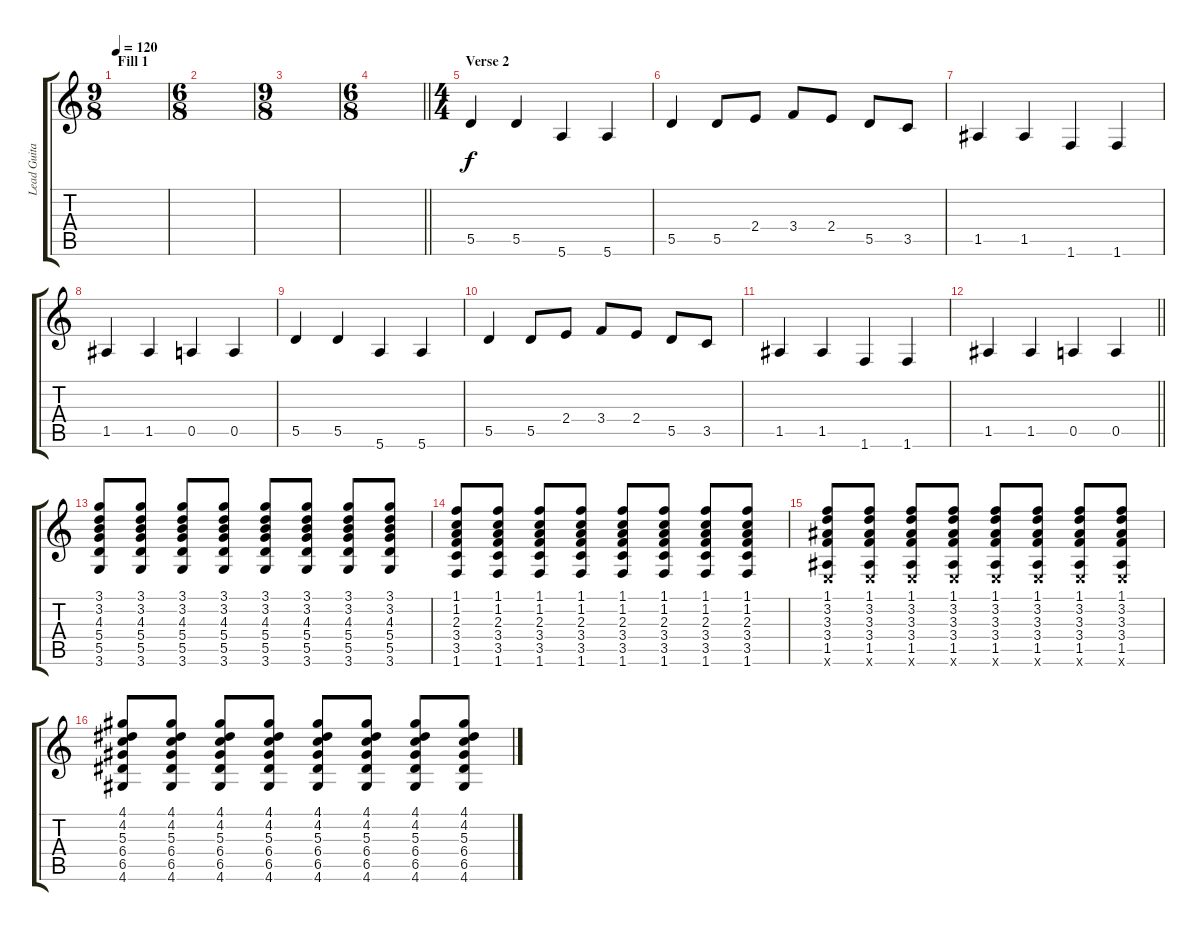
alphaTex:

\track ("Lead Guitar" "Lead Guita") {instrument distortionguitar}
\staff {score tabs}
\tuning (E4 B3 G3 D3 A2 E2) {hide}
\ts (9 8)
\section ("" "Fill 1")
\tempo 120
\clef g2
\ks c
|
\ts (6 8)
|
\ts (9 8)
|
\ts (6 8)
\barLineRight lightlight
|
\ts (4 4)
\section ("" "Verse 2")
5.5.4 5.5.4 5.6.4 5.6.4 |
5.5.4 5.5.8 2.4.8 3.4.8 2.4.8 5.5.8 3.5.8 |
1.5.4 1.5.4 1.6.4 1.6.4 |
1.5.4 1.5.4 0.5.4 0.5.4 |
5.5.4 5.5.4 5.6.4 5.6.4 |
5.5.4 5.5.8 2.4.8 3.4.8 2.4.8 5.5.8 3.5.8 |
1.5.4 1.5.4 1.6.4 1.6.4 |
\barLineRight lightlight
1.5.4 1.5.4 0.5.4 0.5.4 |
(3.1 3.2 4.3 5.4 5.5 3.6).8 (3.1 3.2 4.3 5.4 5.5 3.6).8 (3.1 3.2 4.3 5.4 5.5 3.6).8 (3.1 3.2 4.3 5.4 5.5 3.6).8 (3.1 3.2 4.3 5.4 5.5 3.6).8 (3.1 3.2 4.3 5.4 5.5 3.6).8 (3.1 3.2 4.3 5.4 5.5 3.6).8 (3.1 3.2 4.3 5.4 5.5 3.6).8 |
(1.1 1.2 2.3 3.4 3.5 1.6).8 (1.1 1.2 2.3 3.4 3.5 1.6).8 (1.1 1.2 2.3 3.4 3.5 1.6).8 (1.1 1.2 2.3 3.4 3.5 1.6).8 (1.1 1.2 2.3 3.4 3.5 1.6).8 (1.1 1.2 2.3 3.4 3.5 1.6).8 (1.1 1.2 2.3 3.4 3.5 1.6).8 (1.1 1.2 2.3 3.4 3.5 1.6).8 |
(1.1 3.2 3.3 3.4 1.5 0.6{x}).8 (1.1 3.2 3.3 3.4 1.5 0.6{x}).8 (1.1 3.2 3.3 3.4 1.5 0.6{x}).8 (1.1 3.2 3.3 3.4 1.5 0.6{x}).8 (1.1 3.2 3.3 3.4 1.5 0.6{x}).8 (1.1 3.2 3.3 3.4 1.5 0.6{x}).8 (1.1 3.2 3.3 3.4 1.5 0.6{x}).8 (1.1 3.2 3.3 3.4 1.5 0.6{x}).8 |
(4.1 4.2 5.3 6.4 6.5 4.6).8 (4.1 4.2 5.3 6.4 6.5 4.6).8 (4.1 4.2 5.3 6.4 6.5 4.6).8 (4.1 4.2 5.3 6.4 6.5 4.6).8 (4.1 4.2 5.3 6.4 6.5 4.6).8 (4.1 4.2 5.3 6.4 6.5 4.6).8 (4.1 4.2 5.3 6.4 6.5 4.6).8 (4.1 4.2 5.3 6.4 6.5 4.6).8
